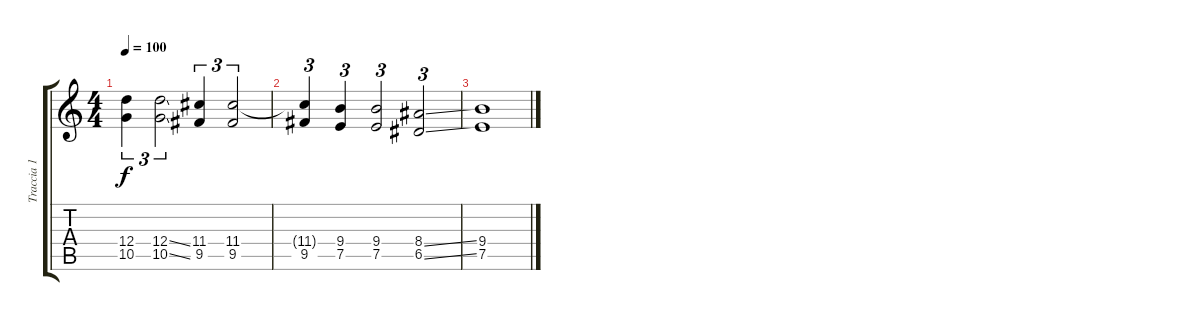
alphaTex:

\track ("Traccia 1" "Traccia 1") {instrument distortionguitar}
\staff {score tabs}
\tuning (E4 B3 G3 D3 A2 E2) {hide}
\ts (4 4)
\tempo 100
\clef g2
\ks c
(12.4 10.5).4{tu (3 2) dy f} (12.4{ss} 10.5{ss}).2{tu (3 2)} (11.4 9.5).4{tu (3 2)} (11.4 9.5).2{tu (3 2)} |
(11.4{t} 9.5).4{tu (3 2)} (9.4 7.5).4{tu (3 2)} (9.4 7.5).2{tu (3 2)} (8.4{ss} 6.5{ss}).2{tu (3 2)} |
(9.4 7.5).1
